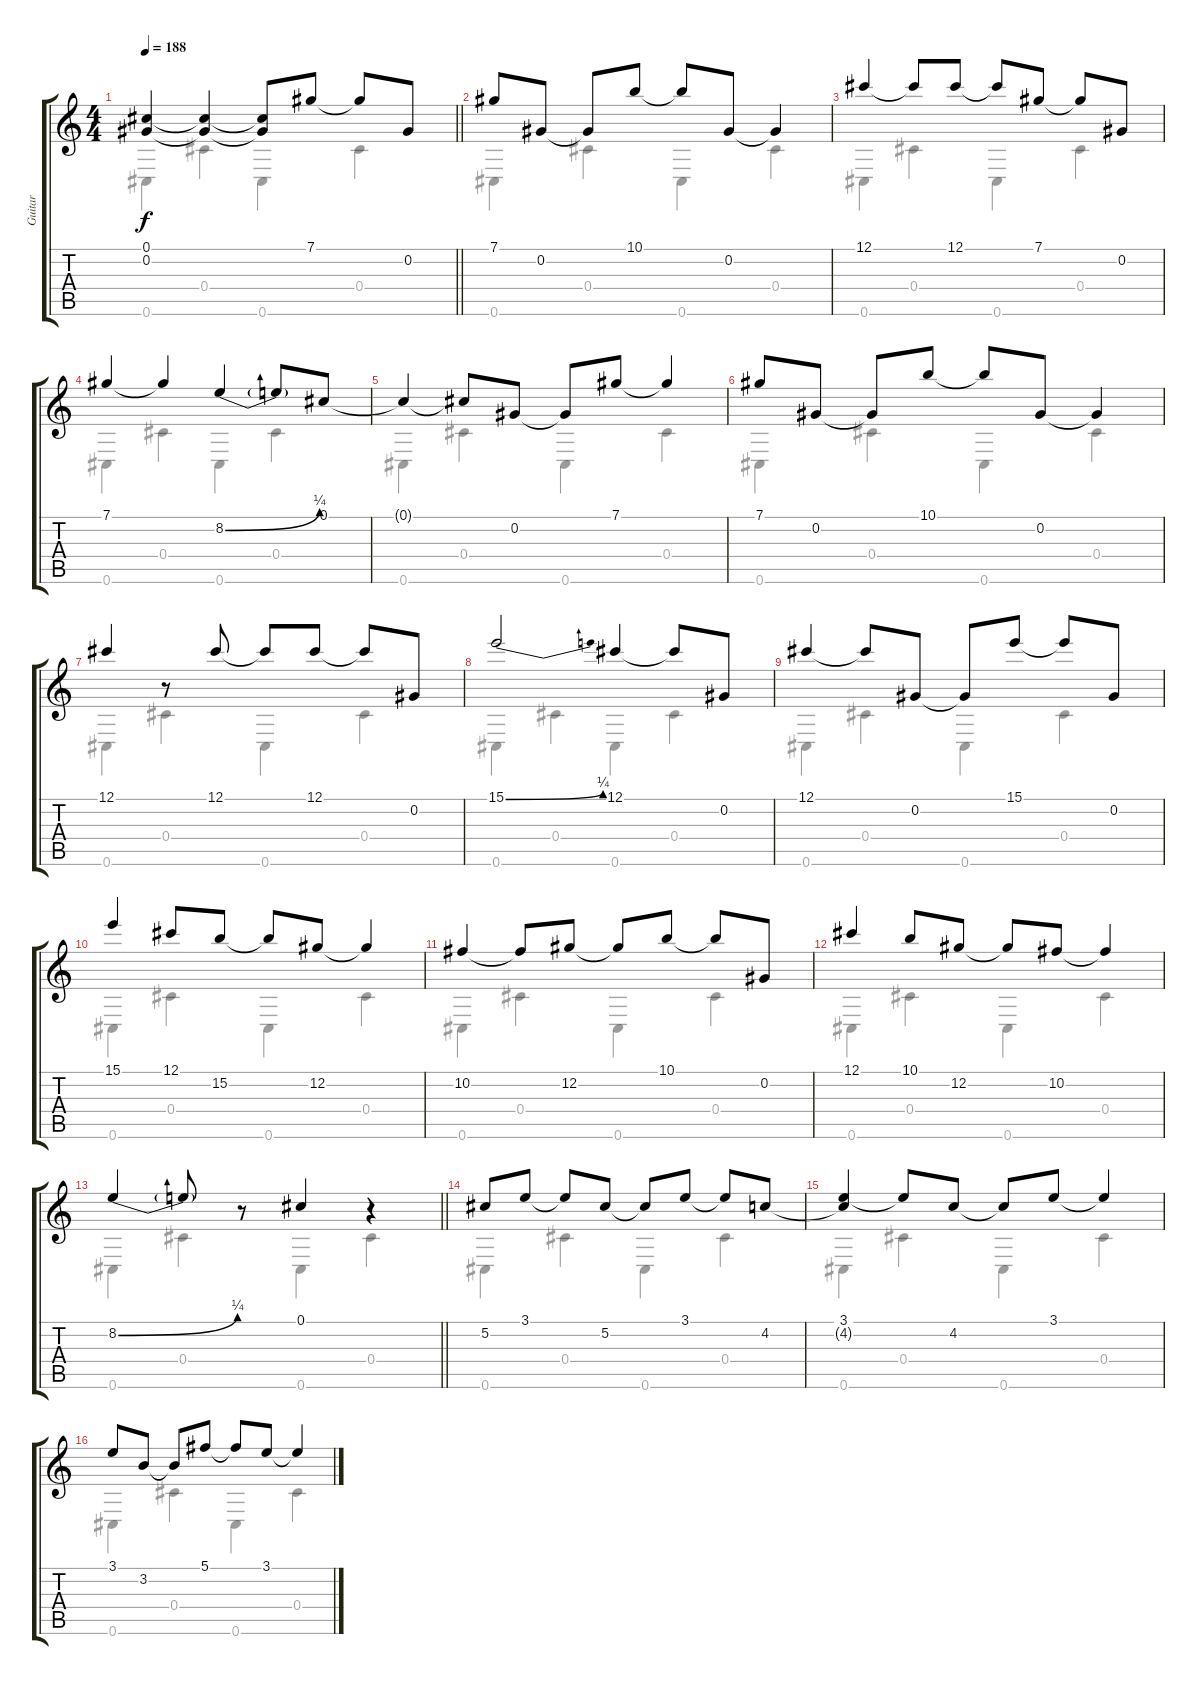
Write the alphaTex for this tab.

\track ("Guitar" "Guitar") {instrument acousticguitarsteel}
\staff {score tabs}
\tuning (Db4 Ab3 E3 Db3 Ab2 Db2) {hide}
\voice
\ts (4 4)
\tempo 188
\clef g2
\barLineRight lightlight
\ks c
(0.1 0.2).4{dy f} (0.1{t} 0.2{t}).4 (0.1{t} 0.2{t}).8 7.1.8 7.1{t}.8 0.2.8 |
7.1.8 0.2.8 0.2{t}.8 10.1.8 10.1{t}.8 0.2.8 0.2{t}.4 |
12.1.4 12.1{t}.8 12.1.8 12.1{t}.8 7.1.8 7.1{t}.8 0.2.8 |
7.1.4 7.1{t}.4 8.2{be (bend 0 0 60 1)}.4 8.2{t}.8 0.1.8 |
0.1{t}.4 0.1{t}.8 0.2.8 0.2{t}.8 7.1.8 7.1{t}.4 |
7.1.8 0.2.8 0.2{t}.8 10.1.8 10.1{t}.8 0.2.8 0.2{t}.4 |
12.1.4 r.8 12.1.8 12.1{t}.8 12.1.8 12.1{t}.8 0.2.8 |
15.1{be (bend 0 0 60 1)}.2 12.1.4 12.1{t}.8 0.2.8 |
12.1.4 12.1{t}.8 0.2.8 0.2{t}.8 15.1.8 15.1{t}.8 0.2.8 |
15.1.4 12.1.8 15.2.8 15.2{t}.8 12.2.8 12.2{t}.4 |
10.2.4 10.2{t}.8 12.2.8 12.2{t}.8 10.1.8 10.1{t}.8 0.2.8 |
12.1.4 10.1.8 12.2.8 12.2{t}.8 10.2.8 10.2{t}.4 |
\barLineRight lightlight
8.2{be (bend 0 0 60 1)}.4 8.2{t}.8 r.8 0.1.4 r.4 |
5.2.8 3.1.8 3.1{t}.8 5.2.8 5.2{t}.8 3.1.8 3.1{t}.8 4.2.8 |
(3.1 4.2{t}).4 3.1{t}.8 4.2.8 4.2{t}.8 3.1.8 3.1{t}.4 |
3.1.8 3.2.8 3.2{t}.8 5.1.8 5.1{t}.8 3.1.8 3.1{t}.4
\voice
\clef g2
\ottava regular
\simile none
\barLineRight lightlight
\ks c
0.6.4{dy f} 0.4.4 0.6.4 0.4.4 |
0.6.4 0.4.4 0.6.4 0.4.4 |
0.6.4 0.4.4 0.6.4 0.4.4 |
0.6.4 0.4.4 0.6.4 0.4.4 |
0.6.4 0.4.4 0.6.4 0.4.4 |
0.6.4 0.4.4 0.6.4 0.4.4 |
0.6.4 0.4.4 0.6.4 0.4.4 |
0.6.4 0.4.4 0.6.4 0.4.4 |
0.6.4 0.4.4 0.6.4 0.4.4 |
0.6.4 0.4.4 0.6.4 0.4.4 |
0.6.4 0.4.4 0.6.4 0.4.4 |
0.6.4 0.4.4 0.6.4 0.4.4 |
\barLineRight lightlight
0.6.4 0.4.4 0.6.4 0.4.4 |
0.6.4 0.4.4 0.6.4 0.4.4 |
0.6.4 0.4.4 0.6.4 0.4.4 |
0.6.4 0.4.4 0.6.4 0.4.4
